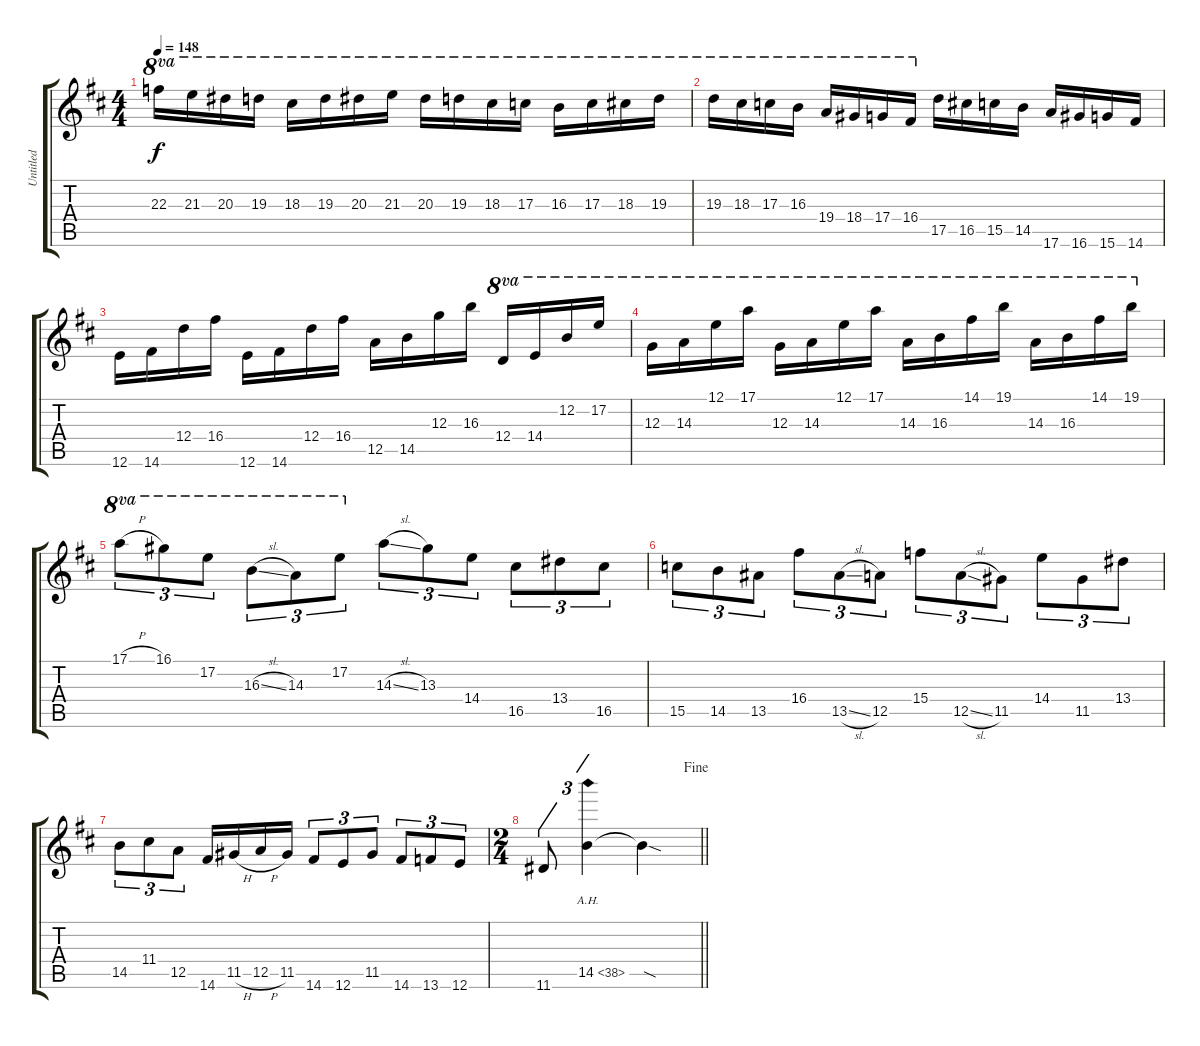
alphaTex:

\track ("Untitled" "Untitled") {instrument overdrivenguitar}
\staff {score tabs}
\tuning (E4 B3 G3 D3 A2 E2) {hide}
\ts (4 4)
\tempo 148
\clef g2
\ks d
22.3.16{ot 8va dy f} 21.3.16{ot 8va} 20.3.16{ot 8va} 19.3.16{ot 8va} 18.3.16{ot 8va} 19.3.16{ot 8va} 20.3.16{ot 8va} 21.3.16{ot 8va} 20.3.16{ot 8va} 19.3.16{ot 8va} 18.3.16{ot 8va} 17.3.16{ot 8va} 16.3.16{ot 8va} 17.3.16{ot 8va} 18.3.16{ot 8va} 19.3.16{ot 8va} |
19.3.16{ot 8va} 18.3.16{ot 8va} 17.3.16{ot 8va} 16.3.16{ot 8va} 19.4.16{ot 8va} 18.4.16{ot 8va} 17.4.16{ot 8va} 16.4.16{ot 8va} 17.5.16 16.5.16 15.5.16 14.5.16 17.6.16 16.6.16 15.6.16 14.6.16 |
12.6.16 14.6.16 12.4.16 16.4.16 12.6.16 14.6.16 12.4.16 16.4.16 12.5.16 14.5.16 12.3.16 16.3.16 12.4.16{ot 8va} 14.4.16{ot 8va} 12.2.16{ot 8va} 17.2.16{ot 8va} |
12.3.16{ot 8va} 14.3.16{ot 8va} 12.1.16{ot 8va} 17.1.16{ot 8va} 12.3.16{ot 8va} 14.3.16{ot 8va} 12.1.16{ot 8va} 17.1.16{ot 8va} 14.3.16{ot 8va} 16.3.16{ot 8va} 14.1.16{ot 8va} 19.1.16{ot 8va} 14.3.16{ot 8va} 16.3.16{ot 8va} 14.1.16{ot 8va} 19.1.16{ot 8va} |
17.1{h}.8{tu (3 2) ot 8va} 16.1.8{tu (3 2) ot 8va} 17.2.8{tu (3 2) ot 8va} 16.3{sl}.8{tu (3 2) ot 8va} 14.3.8{tu (3 2) ot 8va} 17.2.8{tu (3 2) ot 8va} 14.3{sl}.8{tu (3 2)} 13.3.8{tu (3 2)} 14.4.8{tu (3 2)} 16.5.8{tu (3 2)} 13.4.8{tu (3 2)} 16.5.8{tu (3 2)} |
15.5.8{tu (3 2)} 14.5.8{tu (3 2)} 13.5.8{tu (3 2)} 16.4.8{tu (3 2)} 13.5{sl}.8{tu (3 2)} 12.5.8{tu (3 2)} 15.4.8{tu (3 2)} 12.5{sl}.8{tu (3 2)} 11.5.8{tu (3 2)} 14.4.8{tu (3 2)} 11.5.8{tu (3 2)} 13.4.8{tu (3 2)} |
14.5.8{tu (3 2)} 11.4.8{tu (3 2)} 12.5.8{tu (3 2)} 14.6.16 11.5{h}.16 12.5{h}.16 11.5.16 14.6.8{tu (3 2)} 12.6.8{tu (3 2)} 11.5.8{tu (3 2)} 14.6.8{tu (3 2)} 13.6.8{tu (3 2)} 12.6.8{tu (3 2)} |
\ts (2 4)
\jump fine
\barLineRight lightlight
11.6.8{tu (3 2)} 14.5{ah 24}.4{tu (3 2)} 14.5{sod t}.4
